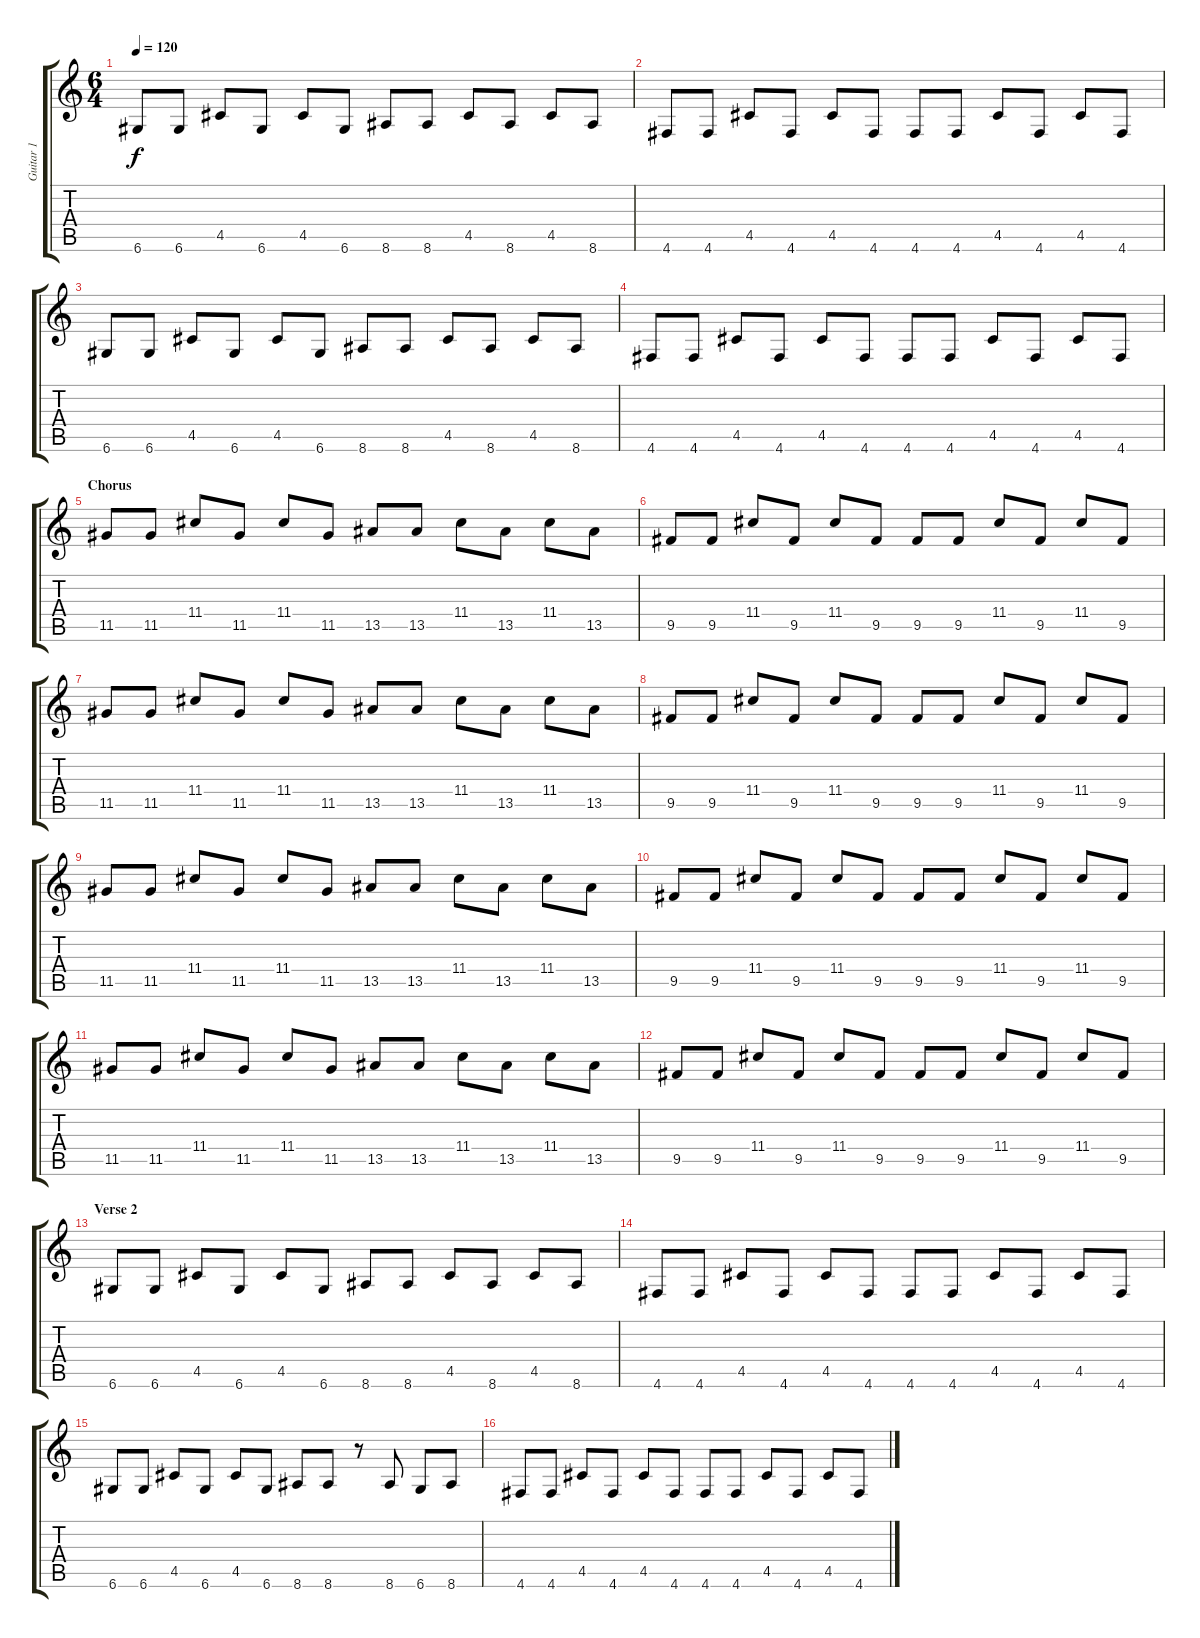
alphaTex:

\track ("Guitar 1" "Guitar 1") {instrument acousticguitarnylon}
\staff {score tabs}
\tuning (E4 B3 G3 D3 A2 D2) {hide}
\ts (6 4)
\tempo 120
\clef g2
\ks c
6.6.8{dy f} 6.6.8 4.5.8 6.6.8 4.5.8 6.6.8 8.6.8 8.6.8 4.5.8 8.6.8 4.5.8 8.6.8 |
4.6.8 4.6.8 4.5.8 4.6.8 4.5.8 4.6.8 4.6.8 4.6.8 4.5.8 4.6.8 4.5.8 4.6.8 |
6.6.8 6.6.8 4.5.8 6.6.8 4.5.8 6.6.8 8.6.8 8.6.8 4.5.8 8.6.8 4.5.8 8.6.8 |
4.6.8 4.6.8 4.5.8 4.6.8 4.5.8 4.6.8 4.6.8 4.6.8 4.5.8 4.6.8 4.5.8 4.6.8 |
\section ("" "Chorus")
11.5.8{volume 11} 11.5.8 11.4.8 11.5.8 11.4.8 11.5.8 13.5.8 13.5.8 11.4.8 13.5.8 11.4.8 13.5.8 |
9.5.8 9.5.8 11.4.8 9.5.8 11.4.8 9.5.8 9.5.8 9.5.8 11.4.8 9.5.8 11.4.8 9.5.8 |
11.5.8 11.5.8 11.4.8 11.5.8 11.4.8 11.5.8 13.5.8 13.5.8 11.4.8 13.5.8 11.4.8 13.5.8 |
9.5.8 9.5.8 11.4.8 9.5.8 11.4.8 9.5.8 9.5.8 9.5.8 11.4.8 9.5.8 11.4.8 9.5.8 |
11.5.8 11.5.8 11.4.8 11.5.8 11.4.8 11.5.8 13.5.8 13.5.8 11.4.8 13.5.8 11.4.8 13.5.8 |
9.5.8 9.5.8 11.4.8 9.5.8 11.4.8 9.5.8 9.5.8 9.5.8 11.4.8 9.5.8 11.4.8 9.5.8 |
11.5.8 11.5.8 11.4.8 11.5.8 11.4.8 11.5.8 13.5.8 13.5.8 11.4.8 13.5.8 11.4.8 13.5.8 |
9.5.8 9.5.8 11.4.8 9.5.8 11.4.8 9.5.8 9.5.8 9.5.8 11.4.8 9.5.8 11.4.8 9.5.8 |
\section ("" "Verse 2")
6.6.8 6.6.8 4.5.8 6.6.8 4.5.8 6.6.8 8.6.8 8.6.8 4.5.8 8.6.8 4.5.8 8.6.8 |
4.6.8 4.6.8 4.5.8 4.6.8 4.5.8 4.6.8 4.6.8 4.6.8 4.5.8 4.6.8 4.5.8 4.6.8 |
6.6.8 6.6.8 4.5.8 6.6.8 4.5.8 6.6.8 8.6.8 8.6.8 r.8 8.6.8 6.6.8 8.6.8 |
4.6.8 4.6.8 4.5.8 4.6.8 4.5.8 4.6.8 4.6.8 4.6.8 4.5.8 4.6.8 4.5.8 4.6.8
